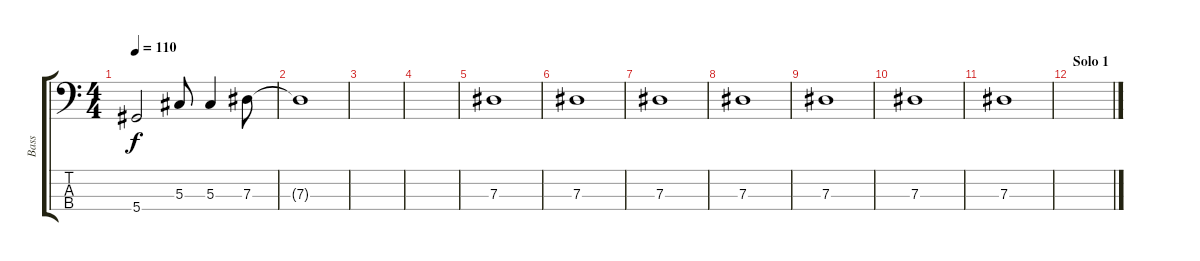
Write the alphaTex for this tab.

\track ("Bass" "Bass") {instrument electricbassfinger}
\staff {score tabs}
\tuning (Gb2 Db2 Ab1 Eb1) {hide}
\ts (4 4)
\tempo 110
\clef f4
\ks c
5.4.2{dy f} 5.3.8 5.3.4 7.3.8 |
7.3{t}.1 |
|
|
7.3.1 |
7.3.1 |
7.3.1 |
7.3.1 |
7.3.1 |
7.3.1 |
7.3.1 |
\section ("" "Solo 1")
